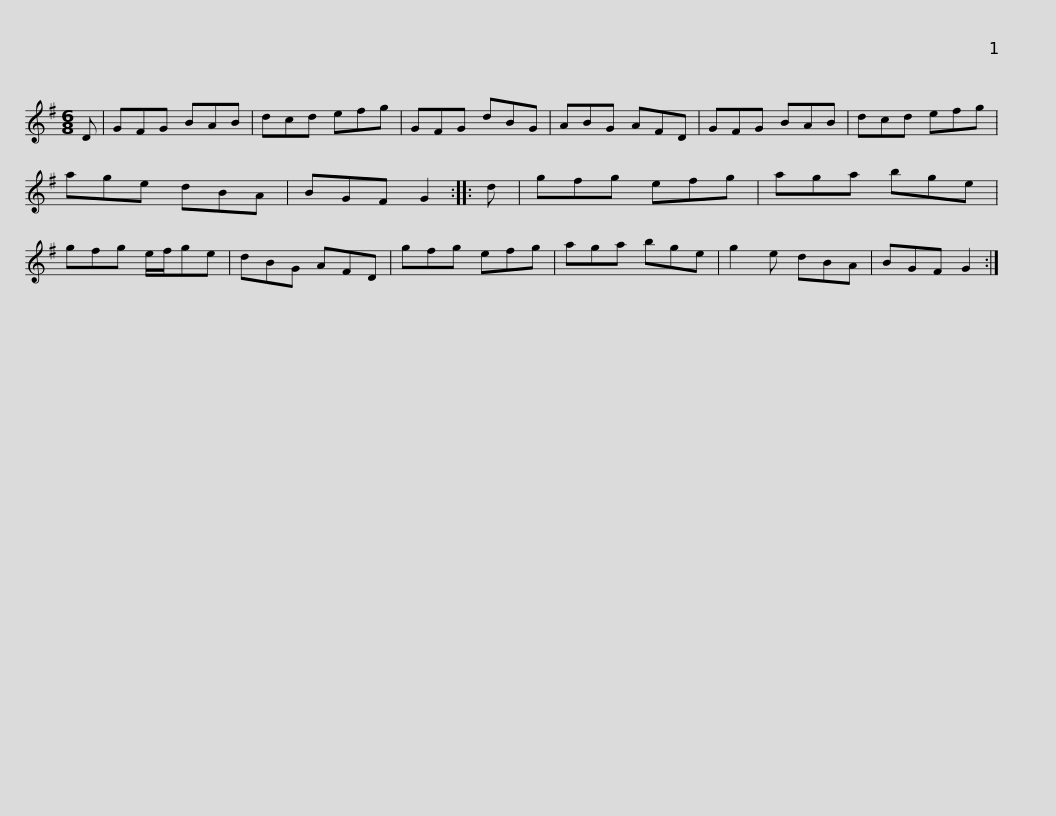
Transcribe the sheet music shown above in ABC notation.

X:1
L:1/8
M:6/8
I:linebreak $
K:G
V:1 treble
V:1
 D | GFG BAB | dcd efg | GFG dBG | ABG AFD | %5
 GFG BAB | dcd efg | age dBA |$ BGF G2 :: d | %10
 gfg efg | aga bge | gfg e/f/ge | dBG AFD | gfg efg | %15
 aga bge |$ g2 e dBA | BGF G2 :| %18
